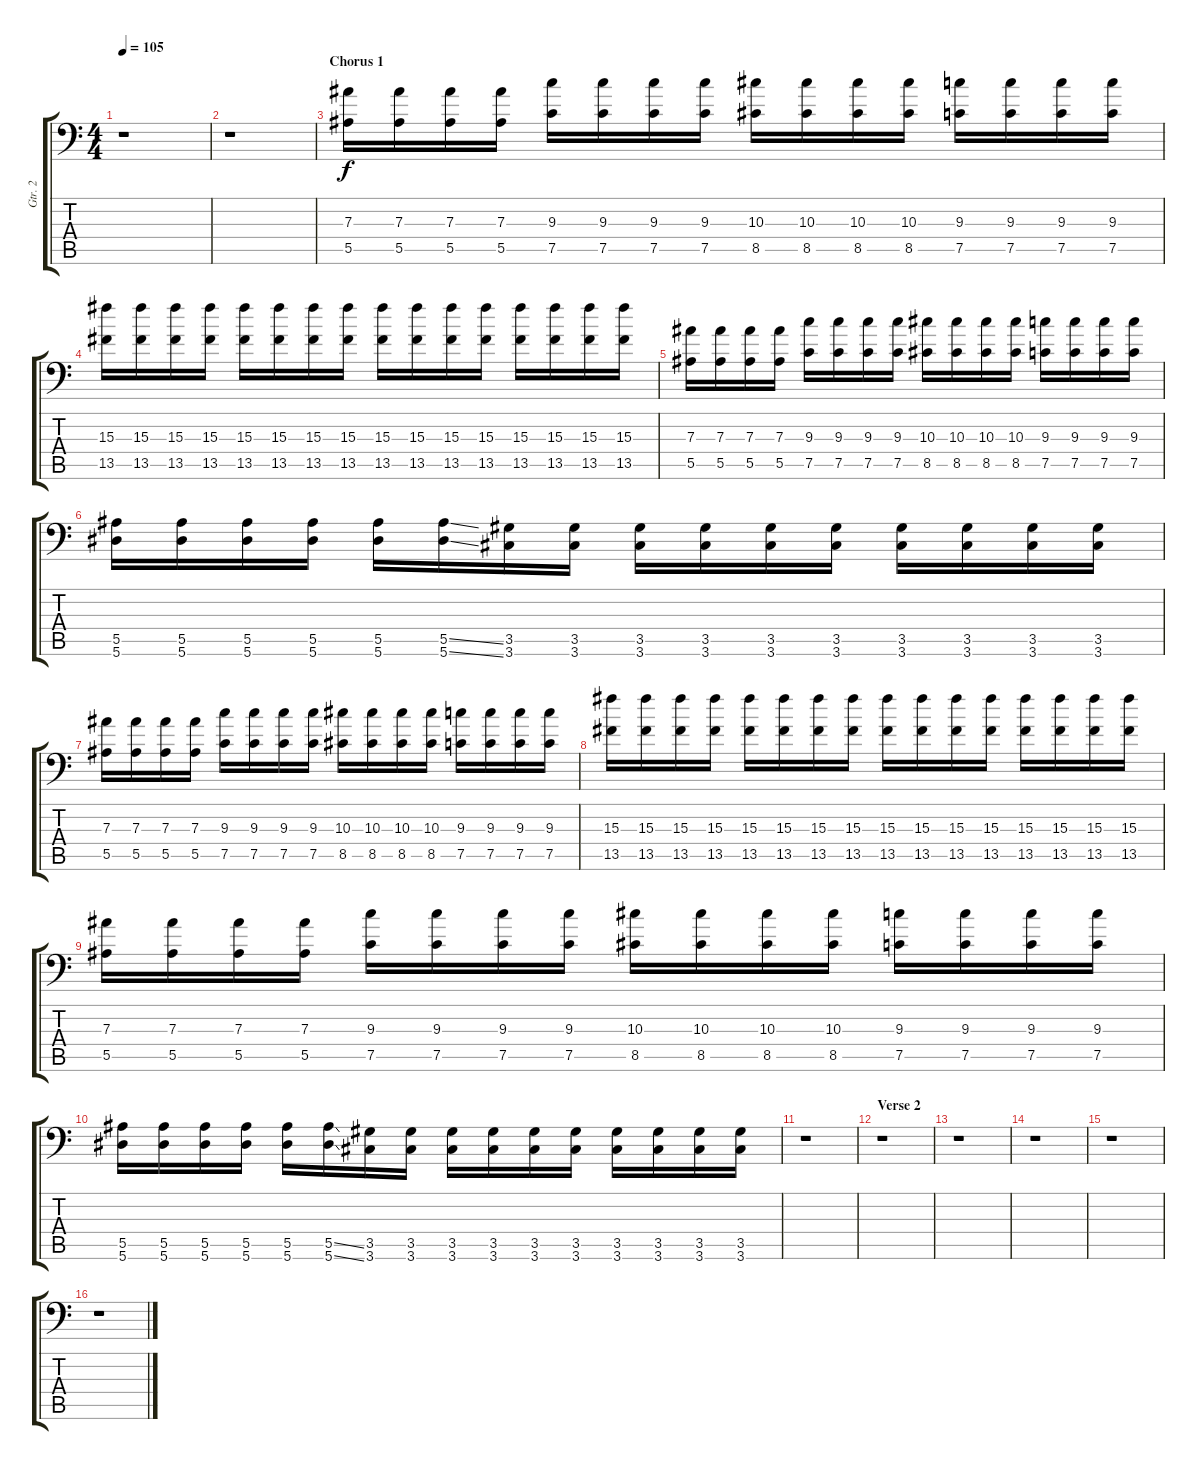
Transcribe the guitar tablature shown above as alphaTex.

\track ("Gtr. 2" "Gtr. 2") {instrument distortionguitar}
\staff {score tabs}
\tuning (C4 G3 Eb3 Bb2 F2 Bb1) {hide}
\ts (4 4)
\tempo 105
\clef f4
\ks c
r.1{dy f} |
r.1 |
\section ("" "Chorus 1")
(7.3 5.5).16 (7.3 5.5).16 (7.3 5.5).16 (7.3 5.5).16 (9.3 7.5).16 (9.3 7.5).16 (9.3 7.5).16 (9.3 7.5).16 (10.3 8.5).16 (10.3 8.5).16 (10.3 8.5).16 (10.3 8.5).16 (9.3 7.5).16 (9.3 7.5).16 (9.3 7.5).16 (9.3 7.5).16 |
(15.3 13.5).16 (15.3 13.5).16 (15.3 13.5).16 (15.3 13.5).16 (15.3 13.5).16 (15.3 13.5).16 (15.3 13.5).16 (15.3 13.5).16 (15.3 13.5).16 (15.3 13.5).16 (15.3 13.5).16 (15.3 13.5).16 (15.3 13.5).16 (15.3 13.5).16 (15.3 13.5).16 (15.3 13.5).16 |
(7.3 5.5).16 (7.3 5.5).16 (7.3 5.5).16 (7.3 5.5).16 (9.3 7.5).16 (9.3 7.5).16 (9.3 7.5).16 (9.3 7.5).16 (10.3 8.5).16 (10.3 8.5).16 (10.3 8.5).16 (10.3 8.5).16 (9.3 7.5).16 (9.3 7.5).16 (9.3 7.5).16 (9.3 7.5).16 |
(5.5 5.6).16 (5.5 5.6).16 (5.5 5.6).16 (5.5 5.6).16 (5.5 5.6).16 (5.5{ss} 5.6{ss}).16 (3.5 3.6).16 (3.5 3.6).16 (3.5 3.6).16 (3.5 3.6).16 (3.5 3.6).16 (3.5 3.6).16 (3.5 3.6).16 (3.5 3.6).16 (3.5 3.6).16 (3.5 3.6).16 |
(7.3 5.5).16 (7.3 5.5).16 (7.3 5.5).16 (7.3 5.5).16 (9.3 7.5).16 (9.3 7.5).16 (9.3 7.5).16 (9.3 7.5).16 (10.3 8.5).16 (10.3 8.5).16 (10.3 8.5).16 (10.3 8.5).16 (9.3 7.5).16 (9.3 7.5).16 (9.3 7.5).16 (9.3 7.5).16 |
(15.3 13.5).16 (15.3 13.5).16 (15.3 13.5).16 (15.3 13.5).16 (15.3 13.5).16 (15.3 13.5).16 (15.3 13.5).16 (15.3 13.5).16 (15.3 13.5).16 (15.3 13.5).16 (15.3 13.5).16 (15.3 13.5).16 (15.3 13.5).16 (15.3 13.5).16 (15.3 13.5).16 (15.3 13.5).16 |
(7.3 5.5).16 (7.3 5.5).16 (7.3 5.5).16 (7.3 5.5).16 (9.3 7.5).16 (9.3 7.5).16 (9.3 7.5).16 (9.3 7.5).16 (10.3 8.5).16 (10.3 8.5).16 (10.3 8.5).16 (10.3 8.5).16 (9.3 7.5).16 (9.3 7.5).16 (9.3 7.5).16 (9.3 7.5).16 |
(5.5 5.6).16 (5.5 5.6).16 (5.5 5.6).16 (5.5 5.6).16 (5.5 5.6).16 (5.5{ss} 5.6{ss}).16 (3.5 3.6).16 (3.5 3.6).16 (3.5 3.6).16 (3.5 3.6).16 (3.5 3.6).16 (3.5 3.6).16 (3.5 3.6).16 (3.5 3.6).16 (3.5 3.6).16 (3.5 3.6).16 |
r.1 |
\section ("" "Verse 2")
r.1 |
r.1 |
r.1 |
r.1 |
r.1
